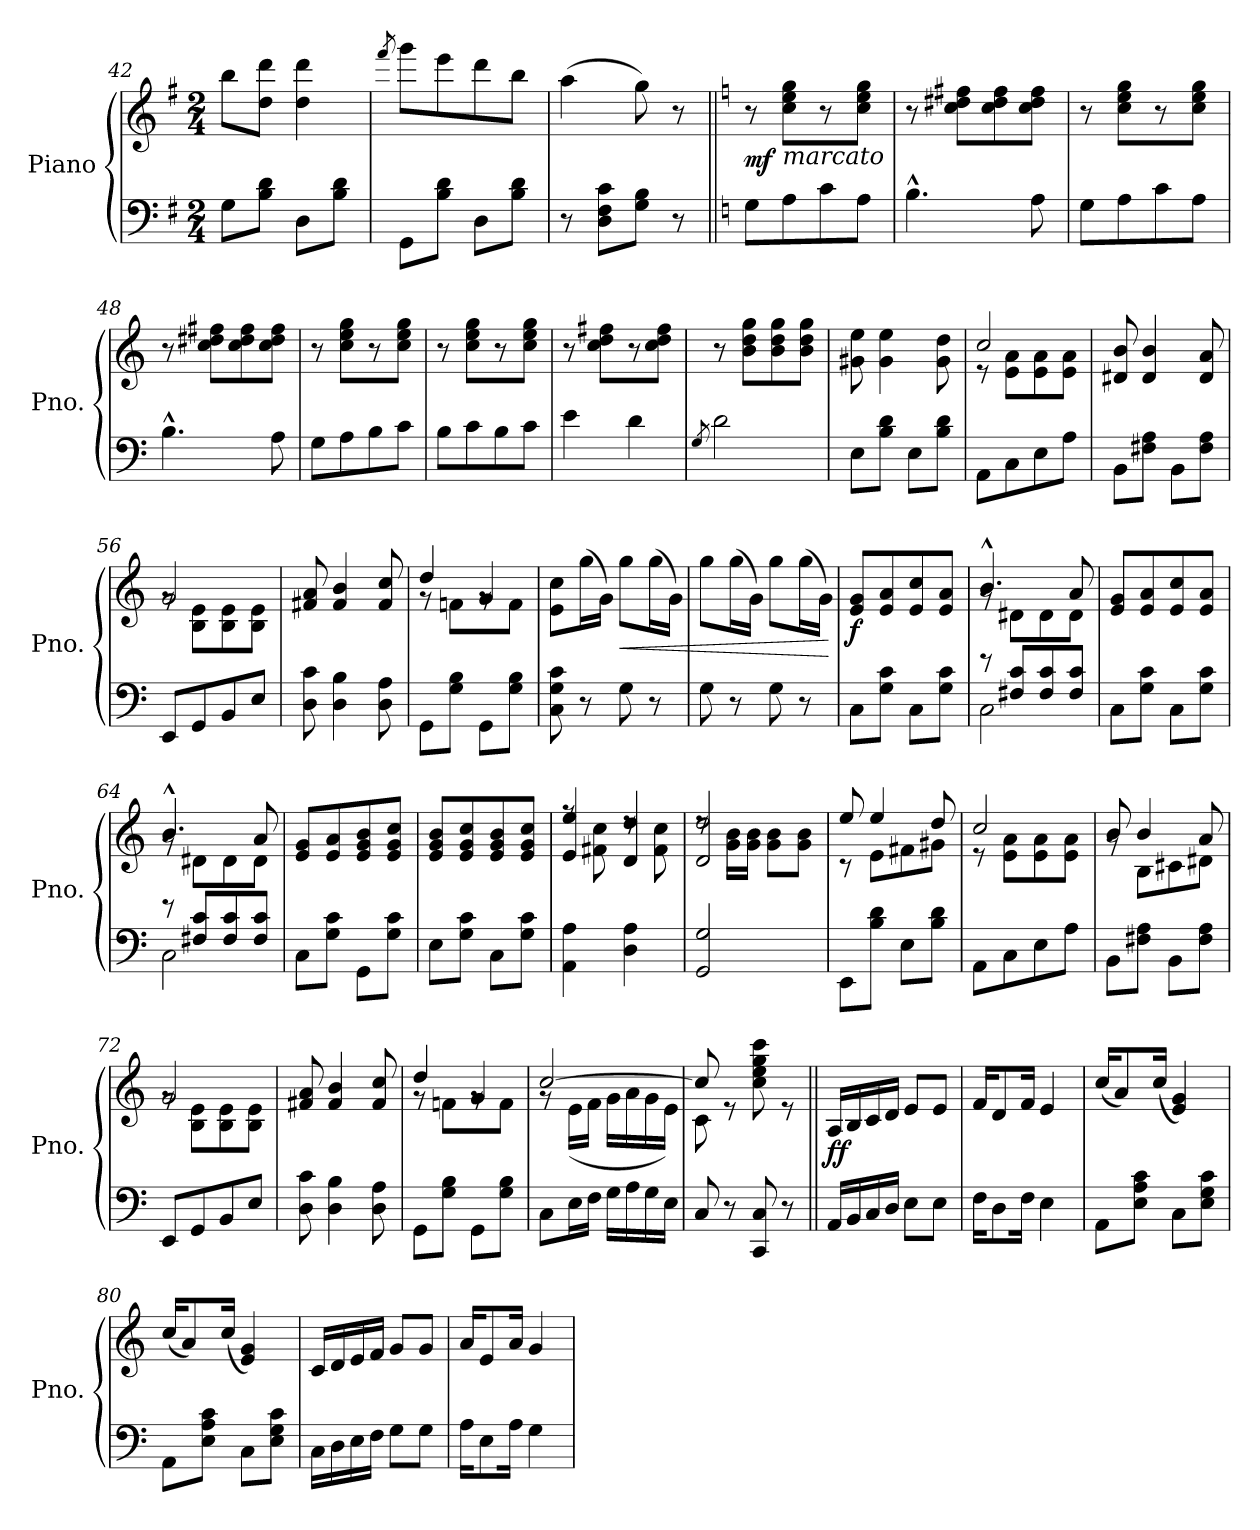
**kern	**kern	**dynam
*part1	*part1	*part1
*staff2	*staff1	*staff1/2
*I"Piano	*	*
*I'Pno.	*	*
*clefF4	*clefG2	*
*k[f#]	*k[f#]	*
*M2/4	*M2/4	*
=42	=42	=42
8G\L	8bb\L	.
8B\ 8d\J	8dd\ 8ddd\J	.
8D\L	4dd\ 4ddd\	.
8B\ 8d\J	.	.
!!LO:LB:g=z
=43	=43	=43
.	8qfff#/	.
8GG\L	8ggg\L	.
8B\ 8d\J	8eee\	.
8D\L	8ddd\	.
8B\ 8d\J	8bb\J	.
=44	=44	=44
8r	(>4aa\	.
8D\ 8F#\ 8c\L	.	.
8G\ 8B\J	8gg\)	.
8r	8r	.
=45||	=45||	=45||
*k[]	*k[]	*
!	!	!LO:DY:b
8G\L	8r	mf
!	!LO:TX:b:i:t=marcato	!
8A\	8cc\ 8ee\ 8gg\L	.
8c\	8r	.
8A\J	8cc\ 8ee\ 8gg\J	.
=46	=46	=46
4.B^^\	8r	.
.	8cc\ 8dd#X\ 8ff#X\L	.
.	8cc\ 8dd#\ 8ff#\	.
8A\	8cc\ 8dd#\ 8ff#\J	.
=47	=47	=47
8G\L	8r	.
8A\	8cc\ 8ee\ 8gg\L	.
8c\	8r	.
8A\J	8cc\ 8ee\ 8gg\J	.
=48	=48	=48
4.B^^\	8r	.
.	8cc\ 8dd#X\ 8ff#X\L	.
.	8cc\ 8dd#\ 8ff#\	.
8A\	8cc\ 8dd#\ 8ff#\J	.
=49	=49	=49
8G\L	8r	.
8A\	8cc\ 8ee\ 8gg\L	.
8B\	8r	.
8c\J	8cc\ 8ee\ 8gg\J	.
=50	=50	=50
8B\L	8r	.
8c\	8cc\ 8ee\ 8gg\L	.
8B\	8r	.
8c\J	8cc\ 8ee\ 8gg\J	.
!!LO:LB:g=z
=51	=51	=51
4e\	8r	.
.	8cc\ 8dd\ 8ff#X\L	.
4d\	8r	.
.	8cc\ 8dd\ 8ff#\J	.
=52	=52	=52
8qG/	.	.
2d\	8r	.
.	8b\ 8dd\ 8gg\L	.
.	8b\ 8dd\ 8gg\	.
.	8b\ 8dd\ 8gg\J	.
=53	=53	=53
8E\L	8g#X\ 8ee\	.
8B\ 8d\J	4g#\ 4ee\	.
8E\L	.	.
8B\ 8d\J	8g#\ 8dd\	.
=54	=54	=54
*	*^	*
8AA\L	2cc/	8r	.
8C\	.	8e\ 8a\L	.
8E\	.	8e\ 8a\	.
8A\J	.	8e\ 8a\J	.
*	*v	*v	*
=55	=55	=55
8BB\L	8d#X/ 8b/	.
8F#X\ 8A\J	4d#/ 4b/	.
8BB\L	.	.
8F#\ 8A\J	8d#/ 8a/	.
=56	=56	=56
*	*^	*
8EE/L	2g/	8rg	.
8GG/	.	8B\ 8e\L	.
8BB/	.	8B\ 8e\	.
8E/J	.	8B\ 8e\J	.
*	*v	*v	*
!!LO:LB:g=z
=57	=57	=57
8D\ 8c\	8f#X/ 8a/	.
4D\ 4B\	4f#/ 4b/	.
8D\ 8A\	8f#/ 8cc/	.
=58	=58	=58
*	*^	*
8GG\L	4dd/	8rg	.
8G\ 8B\J	.	8fn\L	.
8GG\L	4g/	8rg	.
8G\ 8B\J	.	8f\J	.
*	*v	*v	*
=59	=59	=59
8C\ 8G\ 8c\	8e\ 8cc\L	.
8r	(>16gg\L	.
.	16g\JJ)	.
!	!	!LO:HP:b
8G\	8gg\L	<
8r	(>16gg\L	.
.	16g\JJ)	.
=60	=60	=60
8G\	8gg\L	.
8r	(>16gg\L	.
.	16g\JJ)	.
8G\	8gg\L	.
8r	(>16gg\L	.
.	16g\JJ)	.
.	.	[
=61	=61	=61
!	!	!LO:DY:b
8C\L	8e/ 8g/L	f
8G\ 8c\J	8e/ 8a/	.
8C\L	8e/ 8cc/	.
8G\ 8c\J	8e/ 8a/J	.
=62	=62	=62
*^	*^	*
2C\	8re	4.b^^/	8rg	.
.	8F#X/ 8c/L	.	8d#X\L	.
.	8F#/ 8c/	.	8d#\	.
.	8F#/ 8c/J	8a/	8d#\J	.
*v	*v	*	*	*
*	*v	*v	*
!!LO:PB:g=z
=63	=63	=63
8C\L	8e/ 8g/L	.
8G\ 8c\J	8e/ 8a/	.
8C\L	8e/ 8cc/	.
8G\ 8c\J	8e/ 8a/J	.
=64	=64	=64
*^	*^	*
2C\	8re	4.b^^/	8rg	.
.	8F#X/ 8c/L	.	8d#X\L	.
.	8F#/ 8c/	.	8d#\	.
.	8F#/ 8c/J	8a/	8d#\J	.
*v	*v	*	*	*
*	*v	*v	*
=65	=65	=65
8C\L	8e/ 8g/L	.
8G\ 8c\J	8e/ 8a/	.
8GG\L	8e/ 8g/ 8b/	.
8G\ 8c\J	8e/ 8g/ 8cc/J	.
=66	=66	=66
8E\L	8e/ 8g/ 8b/L	.
8G\ 8c\J	8e/ 8g/ 8cc/	.
8C\L	8e/ 8g/ 8b/	.
8G\ 8c\J	8e/ 8g/ 8cc/J	.
=67	=67	=67
*	*^	*
4AA\ 4A\	4e/ 4ee/	8rff	.
.	.	8f#X\ 8cc\	.
4D\ 4A\	4d/ 4dd/	8rdd	.
.	.	8f#\ 8cc\	.
=68	=68	=68	=68
2GG/ 2G/	2d/ 2dd/	8rdd	.
.	.	16g\ 16b\LL	.
.	.	16g\ 16b\JJ	.
.	.	8g\ 8b\L	.
.	.	8g\ 8b\J	.
!!LO:LB:g=z	!!
=69	=69	=69	=69
8EE\L	8ee/	8r	.
8B\ 8d\J	4ee/	8e\L	.
8E\L	.	8f#X\	.
8B\ 8d\J	8dd/	8g#X\J	.
=70	=70	=70	=70
8AA\L	2cc/	8r	.
8C\	.	8e\ 8a\L	.
8E\	.	8e\ 8a\	.
8A\J	.	8e\ 8a\J	.
=71	=71	=71	=71
8BB\L	8b/	8rg	.
8F#X\ 8A\J	4b/	8B\L	.
8BB\L	.	8c#X\	.
8F#\ 8A\J	8a/	8d#X\J	.
=72	=72	=72	=72
8EE/L	2g/	8rg	.
8GG/	.	8B\ 8e\L	.
8BB/	.	8B\ 8e\	.
8E/J	.	8B\ 8e\J	.
*	*v	*v	*
=73	=73	=73
8D\ 8c\	8f#X/ 8a/	.
4D\ 4B\	4f#/ 4b/	.
8D\ 8A\	8f#/ 8cc/	.
=74	=74	=74
*	*^	*
8GG\L	4dd/	8rg	.
8G\ 8B\J	.	8fn\L	.
8GG\L	4g/	8rg	.
8G\ 8B\J	.	8f\J	.
=75	=75	=75	=75
8C\L	[2cc/	8rg	.
16E\L	.	(<16e\LL	.
16F\JJ	.	16f\JJ	.
16G\LL	.	16g\LL	.
16A\	.	16a\	.
16G\	.	16g\	.
16E\JJ	.	16e\JJ)	.
=76	=76	=76	=76
8C/	8cc/]	8c\	.
8r	8re	4.ryy	.
8CC/ 8C/	8cc\ 8ee\ 8gg\ 8ccc\	.	.
8r	8re	.	.
*	*v	*v	*
!!LO:LB:g=z
=77||	=77||	=77||
!	!	!LO:DY:b
16AA/LL	16A/LL	ff
16BB/	16B/	.
16C/	16c/	.
16D/JJ	16d/JJ	.
8E\L	8e/L	.
8E\J	8e/J	.
=78	=78	=78
16F\KL	16f/KL	.
8D\	8d/	.
16F\Jk	16f/Jk	.
4E\	4e/	.
=79	=79	=79
8AA\L	(<16cc/KL	.
.	8a/)	.
8E\ 8A\ 8c\J	.	.
.	(<16cc/Jk	.
8C\L	4e/ 4g/)	.
8E\ 8G\ 8c\J	.	.
=80	=80	=80
8AA\L	(<16cc/KL	.
.	8a/)	.
8E\ 8A\ 8c\J	.	.
.	(<16cc/Jk	.
8C\L	4e/ 4g/)	.
8E\ 8G\ 8c\J	.	.
=81	=81	=81
16C\LL	16c/LL	.
16D\	16d/	.
16E\	16e/	.
16F\JJ	16f/JJ	.
8G\L	8g/L	.
8G\J	8g/J	.
=82	=82	=82
16A\KL	16a/KL	.
8E\	8e/	.
16A\Jk	16a/Jk	.
4G\	4g/	.
=	=	=
*-	*-	*-
